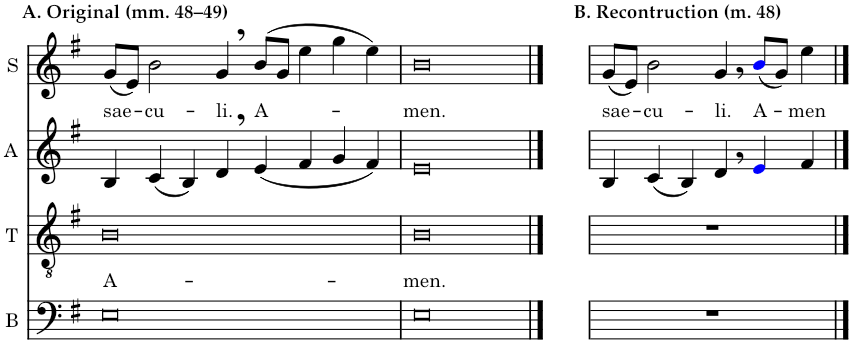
**kern	**kern	**text	**kern	**kern	**text
*part4	*part3	*part3	*part2	*part1	*part1
*staff4	*staff3	*staff3	*staff2	*staff1	*staff1
*I"B	*I"T	*	*I"A	*I"S	*
*I'B	*I'T	*	*I'A	*I'S	*
*clefF4	*clefGv2	*	*clefG2	*clefG2	*
*k[f#]	*k[f#]	*	*k[f#]	*k[f#]	*
*M8/4	*M8/4	*	*M8/4	*M8/4	*
=1	=1	=1	=1	=1	=1
!	!	!	!	!LO:TX:a:B:t=A. Original (mm. 48–49)	!
!	!	!LO:LY:b	!	!	!LO:LY:b
0E	0B	A-	4B/	(8g/L	sae-
.	.	.	.	8e/J)	.
!	!	!	!	!	!LO:LY:b
.	.	.	(4c/	2b\	-cu-
.	.	.	4B/)	.	.
!	!	!	!	!	!LO:LY:b
.	.	.	4d,/	4g,/	-li.
!	!	!	!	!	!LO:LY:b
.	.	.	(4e/	(8b/L	A-
.	.	.	.	8g/J	.
.	.	.	4f#/	4ee\	.
.	.	.	4g/	4gg\	.
.	.	.	4f#/)	4ee\)	.
=2	=2	=2	=2	=2	=2
!	!	!LO:LY:b	!	!	!LO:LY:b
0E	0B	-men.	0e	0b	-men.
==3	==3	==3	==3	==3	==3
*M1/4	*M1/4	*	*M1/4	*M1/4	*
4r	4r	.	4r	4r	.
=4	=4	=4	=4	=4	=4
*M6/4	*M6/4	*	*M6/4	*M6/4	*
!	!	!	!	!LO:TX:a:B:t=B. Recontruction (m. 48)	!
!	!	!	!	!	!LO:LY:b
1.r	1.r	.	4B/	(8g/L	sae-
.	.	.	.	8e/J)	.
!	!	!	!	!	!LO:LY:b
.	.	.	(4c/	2b\	cu-
.	.	.	4B/)	.	.
!	!	!	!	!	!LO:LY:b
.	.	.	4d,</	4g,</	li.
!	!	!	!	!	!LO:LY:b
.	.	.	4ei/	(8bi/L	A-
.	.	.	.	8g/J)	.
!	!	!	!	!	!LO:LY:b
.	.	.	4f#/	4ee\	men
==	==	==	==	==	==
*-	*-	*-	*-	*-	*-
